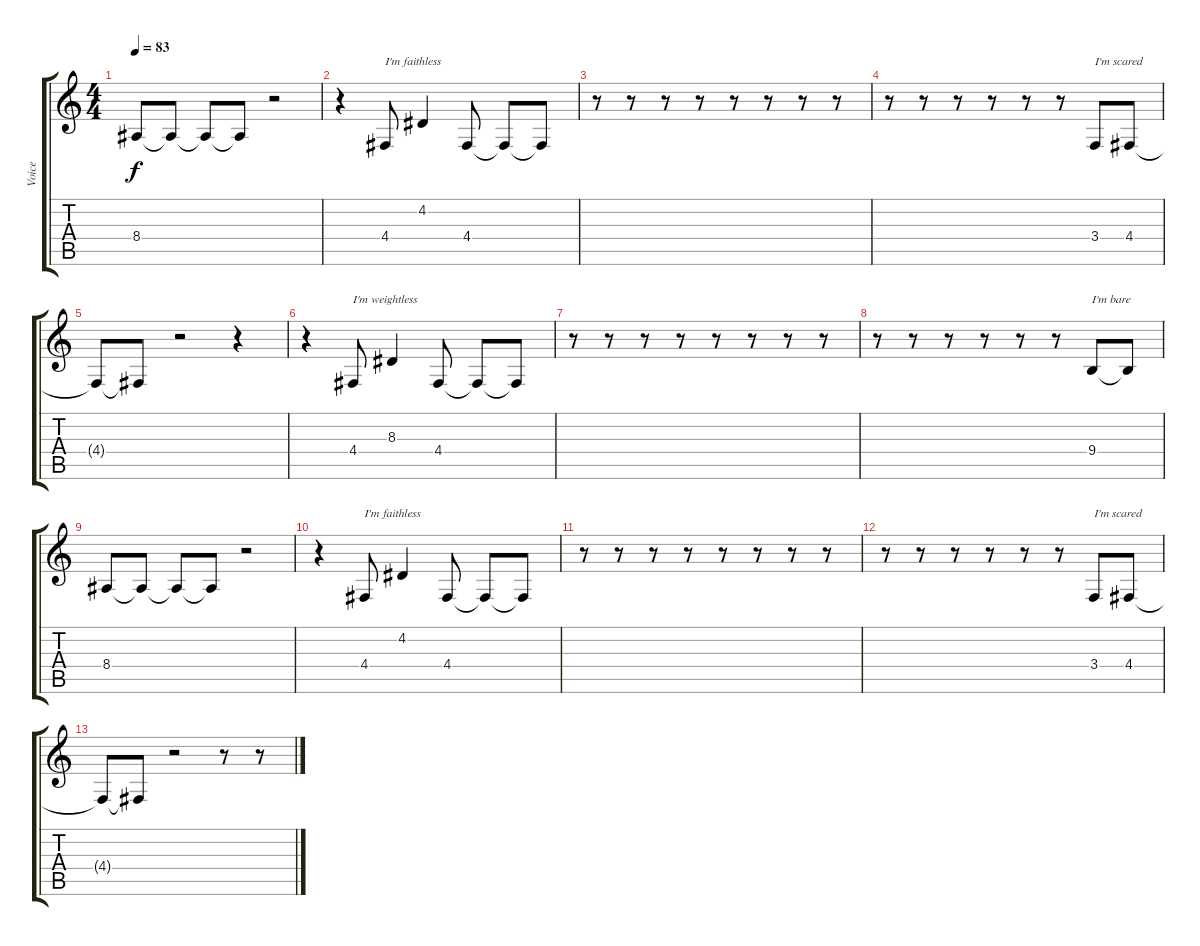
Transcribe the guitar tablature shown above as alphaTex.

\track ("Voice" "Voice") {instrument lead2sawtooth}
\staff {score tabs}
\tuning (E4 B3 G3 D3 A2 D2) {hide}
\ts (4 4)
\tempo 83
\clef g2
\ks c
8.4.8{dy f} 8.4{t}.8 8.4{t}.8 8.4{t}.8 r.2 |
r.4 4.4.8{txt "I'm faithless"} 4.2.4 4.4.8 4.4{t}.8 4.4{t}.8 |
r.8 r.8 r.8 r.8 r.8 r.8 r.8 r.8 |
r.8 r.8 r.8 r.8 r.8 r.8 3.4.8{txt "I'm scared"} 4.4.8 |
4.4{t}.8 4.4{t}.8 r.2 r.4 |
r.4 4.4.8{txt "I'm weightless"} 8.3.4 4.4.8 4.4{t}.8 4.4{t}.8 |
r.8 r.8 r.8 r.8 r.8 r.8 r.8 r.8 |
r.8 r.8 r.8 r.8 r.8 r.8 9.4.8{txt "I'm bare"} 9.4{t}.8 |
8.4.8 8.4{t}.8 8.4{t}.8 8.4{t}.8 r.2 |
r.4 4.4.8{txt "I'm faithless"} 4.2.4 4.4.8 4.4{t}.8 4.4{t}.8 |
r.8 r.8 r.8 r.8 r.8 r.8 r.8 r.8 |
r.8 r.8 r.8 r.8 r.8 r.8 3.4.8{txt "I'm scared"} 4.4.8 |
4.4{t}.8 4.4{t}.8 r.2 r.8 r.8
